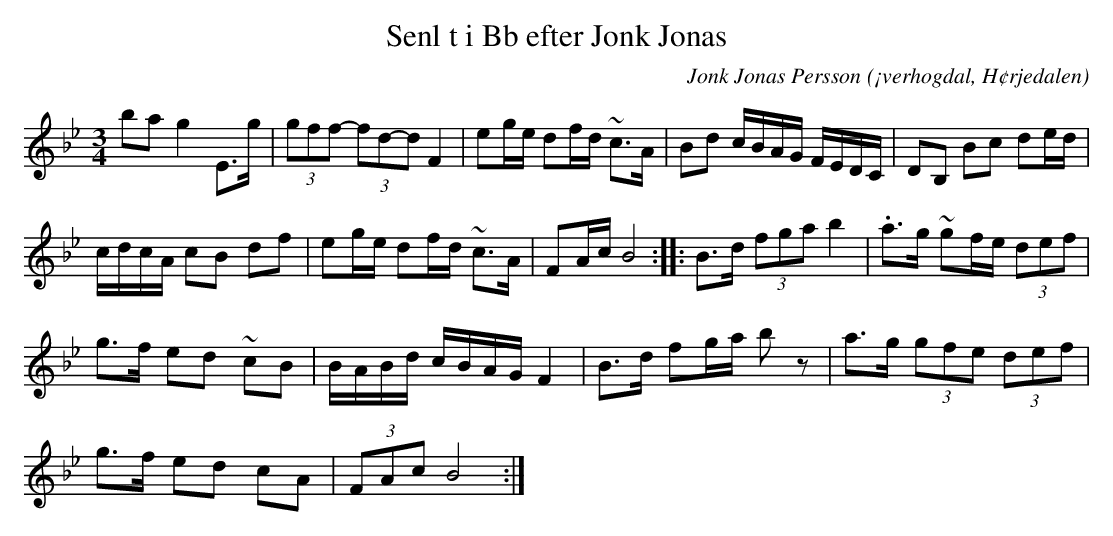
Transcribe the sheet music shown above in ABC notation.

X:1
T:Senl t i Bb efter Jonk Jonas
O:¡verhogdal, H¢rjedalen
M:3/4
C:Jonk Jonas Persson
K:Bb
ba g2 E>g |(3gff- (3fd-d F2| eg/2e/2 df/2d/2 ~c>A | Bd c/2B/2A/2G/2 F/2E/2D/2C/2 | DB, Bc de/2d/2 |
 c/2d/2c/2A/2 cB df | eg/2e/2 df/2d/2 ~c>A | FA/2c/2 B4 :: B>d (3fga b2 | .a>g ~gf/2e/2 (3def |
g>f ed ~cB | B/2A/2B/2d/2 c/2B/2A/2G/2 F2 | B>d fg/2a/2 b z | a>g (3gfe (3def |
g>f ed cA | (3FAc B4 :|
